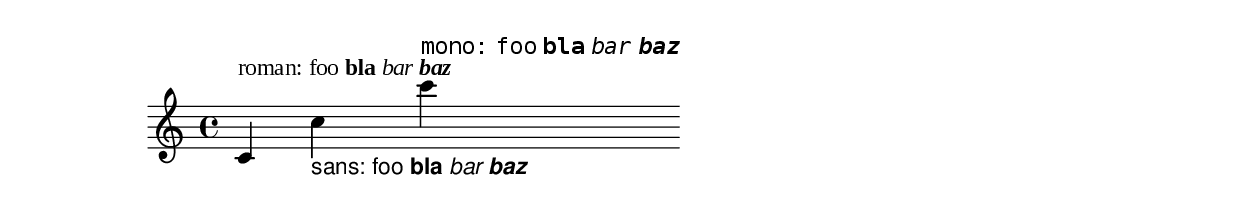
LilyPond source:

\version "2.10.12"

\header { texidoc = "
The default font families for text can be overridden with
@code{make-pango-font-tree}. 
" }

\paper {
  % change for other default global staff size. 
  myStaffSize = #20
  %{
     run
         lilypond -dshow-available-fonts blabla
     to show all fonts available in the process log.  
  %}

  #(define fonts
    (make-pango-font-tree "Times New Roman"
                          "Nimbus Sans"
                          "Luxi Mono"
;;                        "Helvetica"
;;                        "Courier"
     (/ myStaffSize 20)))
}

\relative {
  c'^\markup {
    roman: foo \bold bla \italic bar \italic \bold baz 
  }
  c'_\markup {
    \override #'(font-family . sans)
    {
      sans: foo \bold bla \italic bar \italic \bold baz
    }
  }
  c'^\markup {
    \override #'(font-family . typewriter)
    {
      mono: foo \bold bla \italic bar \italic \bold baz
    }
  }
}  

